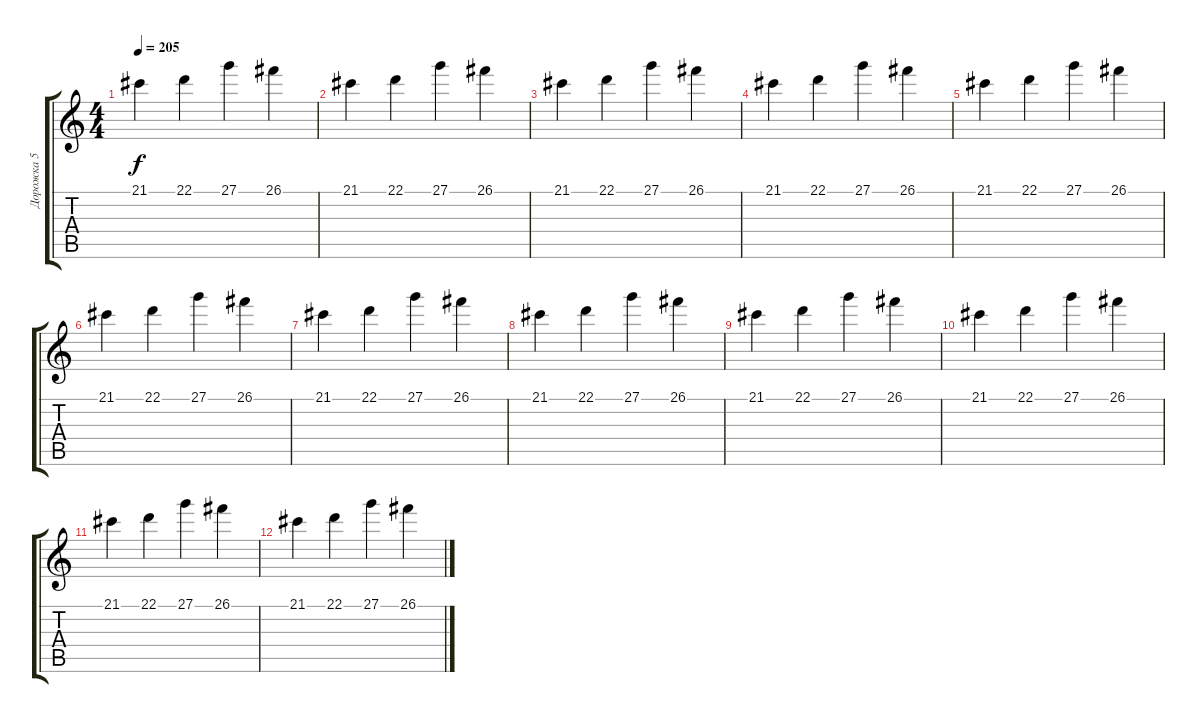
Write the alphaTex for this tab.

\track ("Дорожка 5" "Дорожка 5") {instrument brasssection}
\staff {score tabs}
\tuning (E4 B3 G3 D3 A2 E2) {hide}
\ts (4 4)
\tempo 205
\clef g2
\ks c
21.1.4{dy f} 22.1.4 27.1.4 26.1.4 |
21.1.4 22.1.4 27.1.4 26.1.4 |
21.1.4 22.1.4 27.1.4 26.1.4 |
21.1.4 22.1.4 27.1.4 26.1.4 |
21.1.4 22.1.4 27.1.4 26.1.4 |
21.1.4 22.1.4 27.1.4 26.1.4 |
21.1.4 22.1.4 27.1.4 26.1.4 |
21.1.4 22.1.4 27.1.4 26.1.4 |
21.1.4 22.1.4 27.1.4 26.1.4 |
21.1.4 22.1.4 27.1.4 26.1.4 |
21.1.4 22.1.4 27.1.4 26.1.4 |
21.1.4 22.1.4 27.1.4 26.1.4
